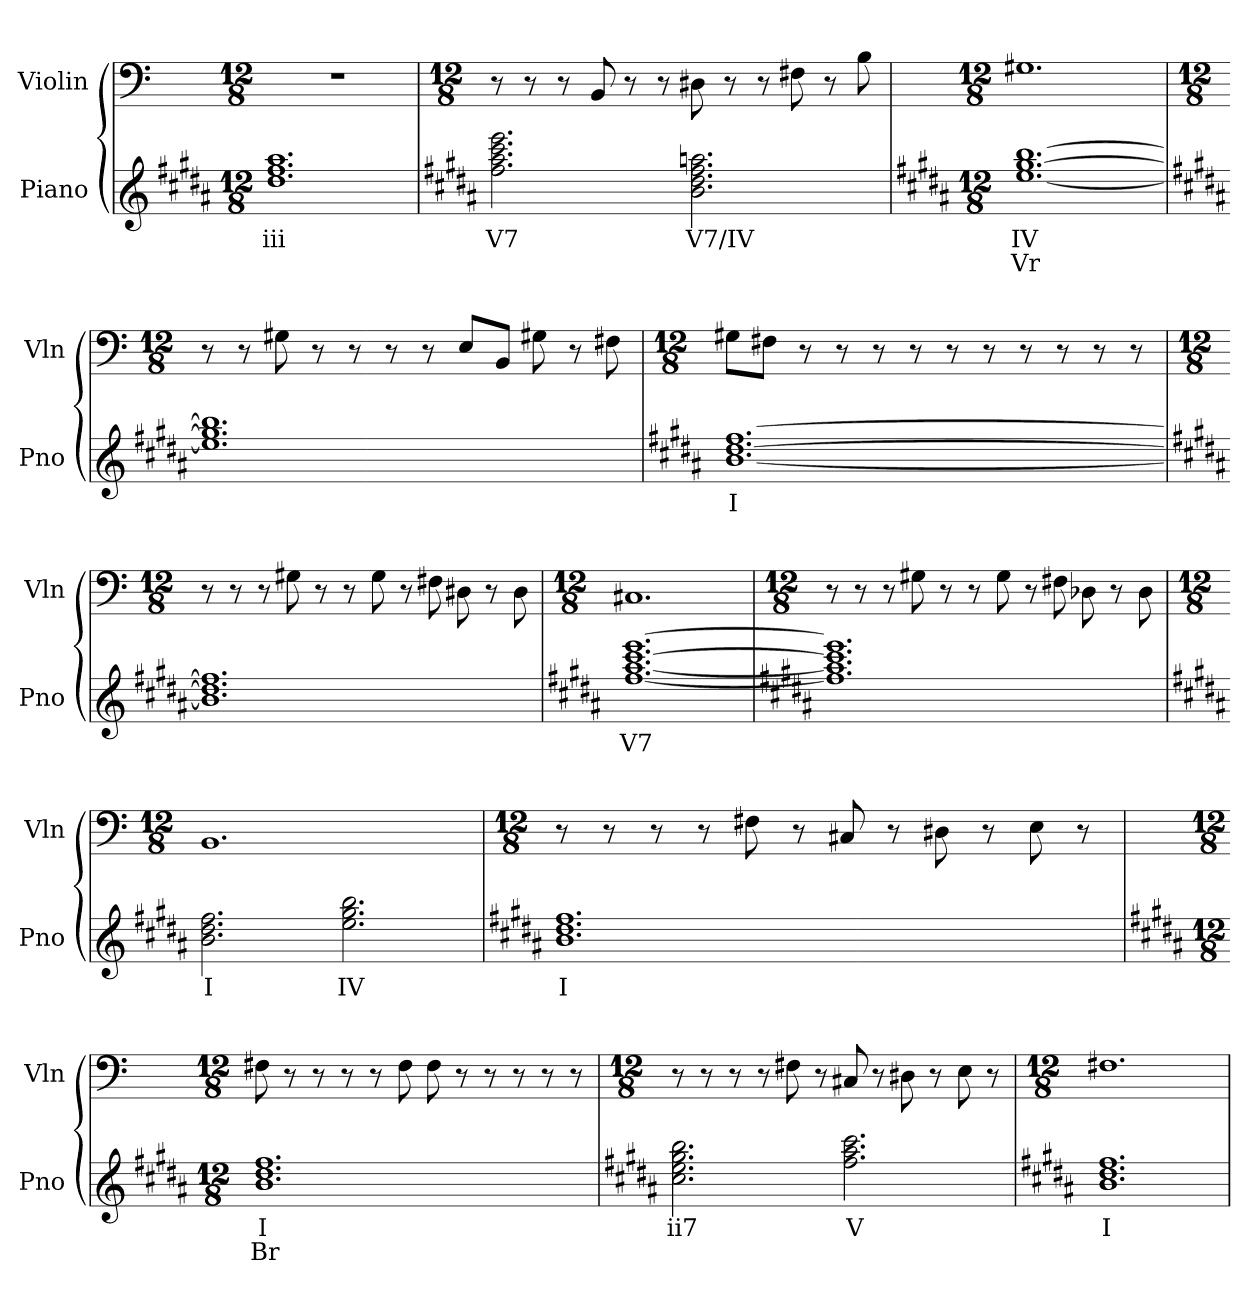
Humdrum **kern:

**kern	**text	**text	**kern
*part2	*part2	*part2	*part1
*staff2	*staff2	*staff2	*staff1
*I"Piano	*	*	*I"Violin
*I'Pno	*	*	*I'Vln
*k[f#c#g#d#a#]	*	*	*
*B:	*	*	*
*M12/8	*	*	*M12/8
=	=	=	=
1.dd# 1.ff# 1.aa#	iii	.	1.r
=	=	=	=
*k[f#c#g#d#a#]	*	*	*
*B:	*	*	*
*	*	*	*M12/8
2.ff# 2.aa# 2.ccc# 2.eee	V7	.	8r
.	.	.	8r
.	.	.	8r
.	.	.	8BB
.	.	.	8r
.	.	.	8r
2.b 2.dd# 2.ff# 2.aan	V7/IV	.	8D#X
.	.	.	8r
.	.	.	8r
.	.	.	8F#X
.	.	.	8r
.	.	.	8B
=	=	=	=
*k[f#c#g#d#a#]	*	*	*
*B:	*	*	*
*M12/8	*	*	*M12/8
[1.ee [1.gg# [1.bb	IV	Vr	1.G#X
=	=	=	=
*k[f#c#g#d#a#]	*	*	*
*B:	*	*	*
*	*	*	*M12/8
1.ee] 1.gg#] 1.bb]	.	.	8r
.	.	.	8r
.	.	.	8G#X
.	.	.	8r
.	.	.	8r
.	.	.	8r
.	.	.	8r
.	.	.	8EL
.	.	.	8BBJ
.	.	.	8G#X
.	.	.	8r
.	.	.	8F#X
=	=	=	=
*k[f#c#g#d#a#]	*	*	*
*B:	*	*	*
*	*	*	*M12/8
[1.b [1.dd# [1.ff#	I	.	8G#XL
.	.	.	8F#XJ
.	.	.	8r
.	.	.	8r
.	.	.	8r
.	.	.	8r
.	.	.	8r
.	.	.	8r
.	.	.	8r
.	.	.	8r
.	.	.	8r
.	.	.	8r
=	=	=	=
*k[f#c#g#d#a#]	*	*	*
*B:	*	*	*
*	*	*	*M12/8
1.b] 1.dd#] 1.ff#]	.	.	8r
.	.	.	8r
.	.	.	8r
.	.	.	8G#X
.	.	.	8r
.	.	.	8r
.	.	.	8G#
.	.	.	8r
.	.	.	8F#X
.	.	.	8D#X
.	.	.	8r
.	.	.	8D#
=	=	=	=
*k[f#c#g#d#a#]	*	*	*
*B:	*	*	*
*	*	*	*M12/8
[1.ff# [1.aa# [1.ccc# [1.eee	V7	.	1.C#X
=	=	=	=
*k[f#c#g#d#a#]	*	*	*
*B:	*	*	*
*	*	*	*M12/8
1.ff#] 1.aa#] 1.ccc#] 1.eee]	.	.	8r
.	.	.	8r
.	.	.	8r
.	.	.	8G#X
.	.	.	8r
.	.	.	8r
.	.	.	8G#
.	.	.	8r
.	.	.	8F#X
.	.	.	8D-X
.	.	.	8r
.	.	.	8D-
=	=	=	=
*k[f#c#g#d#a#]	*	*	*
*B:	*	*	*
*	*	*	*M12/8
2.b 2.dd# 2.ff#	I	.	1.BB
2.ee 2.gg# 2.bb	IV	.	.
=	=	=	=
*k[f#c#g#d#a#]	*	*	*
*B:	*	*	*
*	*	*	*M12/8
1.b 1.dd# 1.ff#	I	.	8r
.	.	.	8r
.	.	.	8r
.	.	.	8r
.	.	.	8F#X
.	.	.	8r
.	.	.	8C#X
.	.	.	8r
.	.	.	8D#X
.	.	.	8r
.	.	.	8E
.	.	.	8r
=	=	=	=
*k[f#c#g#d#a#]	*	*	*
*B:	*	*	*
*M12/8	*	*	*M12/8
1.b 1.dd# 1.ff#	I	Br	8F#X
.	.	.	8r
.	.	.	8r
.	.	.	8r
.	.	.	8r
.	.	.	8F#
.	.	.	8F#
.	.	.	8r
.	.	.	8r
.	.	.	8r
.	.	.	8r
.	.	.	8r
=	=	=	=
*k[f#c#g#d#a#]	*	*	*
*B:	*	*	*
*	*	*	*M12/8
2.cc# 2.ee 2.gg# 2.bb	ii7	.	8r
.	.	.	8r
.	.	.	8r
.	.	.	8r
.	.	.	8F#X
.	.	.	8r
2.ff# 2.aa# 2.ccc#	V	.	8C#X
.	.	.	8r
.	.	.	8D#X
.	.	.	8r
.	.	.	8E
.	.	.	8r
=	=	=	=
*k[f#c#g#d#a#]	*	*	*
*B:	*	*	*
*	*	*	*M12/8
1.b 1.dd# 1.ff#	I	.	1.F#X
=	=	=	=
*-	*-	*-	*-
